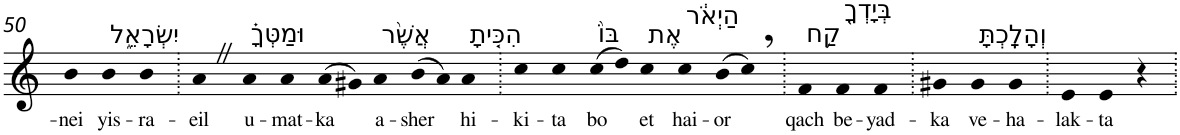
**kern	**text
*part1	*part1
*staff1	*staff1
*I"Piano	*
*I'Pno	*
!!LO:PB:g=z
*clefG2	*
*k[]	*
=50	=50
!	!LO:LY:b
4b	-nei
!LO:TX:a:t=יִשְׂרָאֵ֑ל	!
!	!LO:LY:b
4b	yis-
!	!LO:LY:b
4b	-ra-
=51.	=51.
!	!LO:LY:b
4aZ	-eil
!LO:TX:a:t=וּמַטְּךָ֗	!
!	!LO:LY:b
4a	u-
!	!LO:LY:b
4a	-mat-
!	!LO:LY:b
(>8a	-ka
8g#X)	.
!LO:TX:a:t=אֲשֶׁ֨ר	!
!	!LO:LY:b
4a	a-
!	!LO:LY:b
(>8b	-sher
8a)	.
!LO:TX:a:t=הִכִּ֤יתָ	!
!	!LO:LY:b
4a	hi-
=52.	=52.
!	!LO:LY:b
4cc	-ki-
!	!LO:LY:b
4cc	-ta
!LO:TX:a:t=בּוֹ֙	!
!	!LO:LY:b
(>8cc	bo
8dd)	.
!LO:TX:a:t=אֶת	!
!	!LO:LY:b
4cc	et
!LO:TX:a:t=הַיְאֹ֔ר	!
!	!LO:LY:b
4cc	hai-
!	!LO:LY:b
(>8b	-or
8cc,)	.
=53.	=53.
!LO:TX:a:t=קַ֥ח	!
!	!LO:LY:b
4f	qach
!LO:TX:a:t=בְּיָדְךָ֖	!
!	!LO:LY:b
4f	be-
!	!LO:LY:b
4f	-yad-
=54.	=54.
!	!LO:LY:b
4g#X	-ka
!LO:TX:a:t=וְהָלָֽכְתָּ	!
!	!LO:LY:b
4g#	ve-
!	!LO:LY:b
4g#	-ha-
=55.	=55.
!	!LO:LY:b
4e	-lak-
!	!LO:LY:b
4e	-ta
4r	.
=.	=.
*-	*-
